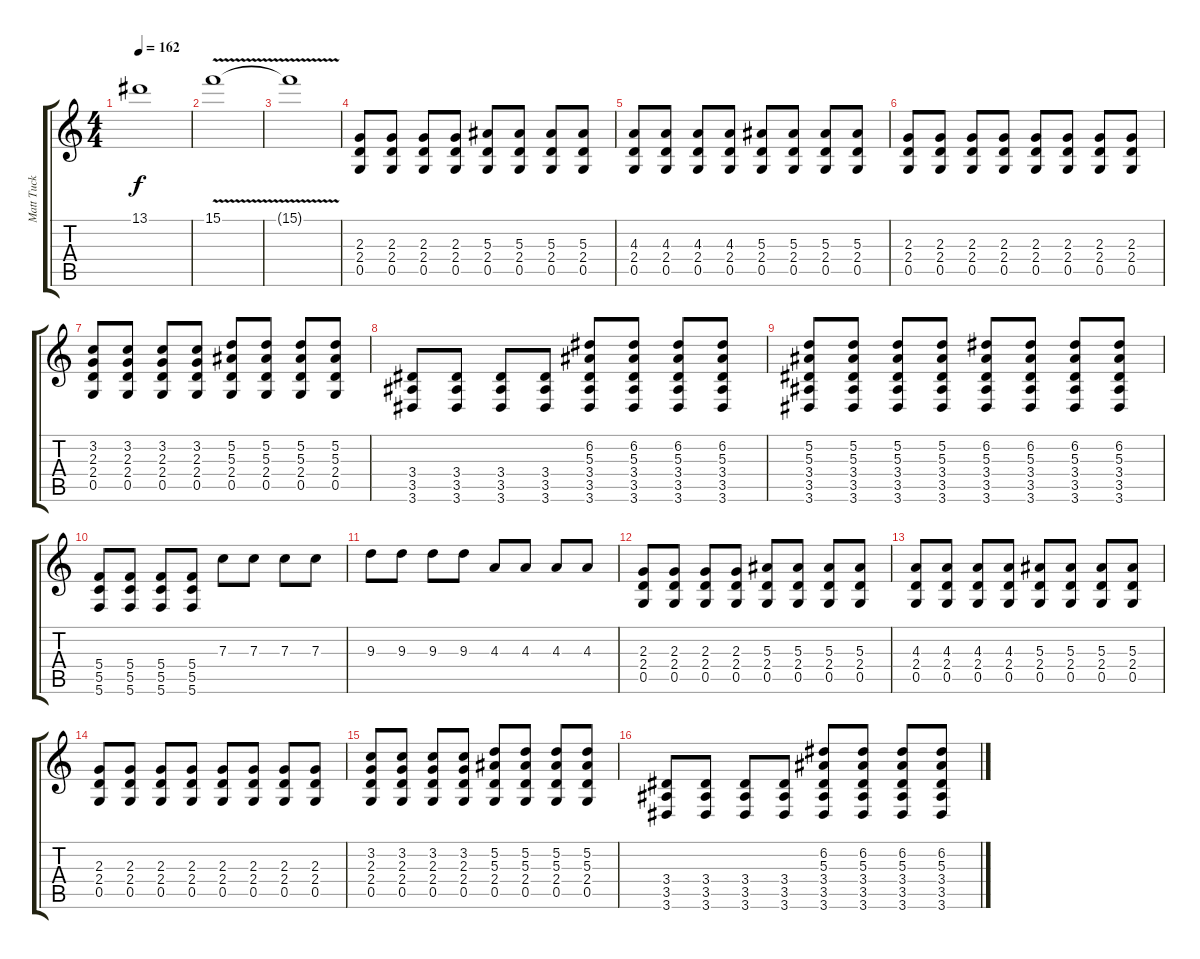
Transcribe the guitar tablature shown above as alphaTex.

\track ("Matt Tuck" "Matt Tuck") {instrument distortionguitar}
\staff {score tabs}
\tuning (D4 A3 F3 C3 G2 C2) {hide}
\ts (4 4)
\tempo 162
\clef g2
\ks c
13.1{t}.1{dy f} |
15.1{v}.1 |
15.1{t}.1 |
(2.3 2.4 0.5).8{volume 13} (2.3 2.4 0.5).8 (2.3 2.4 0.5).8 (2.3 2.4 0.5).8 (5.3 2.4 0.5).8 (5.3 2.4 0.5).8 (5.3 2.4 0.5).8 (5.3 2.4 0.5).8 |
(4.3 2.4 0.5).8{instrument distortionguitar} (4.3 2.4 0.5).8 (4.3 2.4 0.5).8 (4.3 2.4 0.5).8 (5.3 2.4 0.5).8 (5.3 2.4 0.5).8 (5.3 2.4 0.5).8 (5.3 2.4 0.5).8 |
(2.3 2.4 0.5).8{instrument distortionguitar} (2.3 2.4 0.5).8 (2.3 2.4 0.5).8 (2.3 2.4 0.5).8 (2.3 2.4 0.5).8 (2.3 2.4 0.5).8 (2.3 2.4 0.5).8 (2.3 2.4 0.5).8 |
(3.2 2.3 2.4 0.5).8{instrument distortionguitar} (3.2 2.3 2.4 0.5).8 (3.2 2.3 2.4 0.5).8 (3.2 2.3 2.4 0.5).8 (5.2 5.3 2.4 0.5).8 (5.2 5.3 2.4 0.5).8 (5.2 5.3 2.4 0.5).8 (5.2 5.3 2.4 0.5).8 |
(3.4 3.5 3.6).8 (3.4 3.5 3.6).8 (3.4 3.5 3.6).8 (3.4 3.5 3.6).8 (6.2 5.3 3.4 3.5 3.6).8 (6.2 5.3 3.4 3.5 3.6).8 (6.2 5.3 3.4 3.5 3.6).8 (6.2 5.3 3.4 3.5 3.6).8 |
(5.2 5.3 3.4 3.5 3.6).8 (5.2 5.3 3.4 3.5 3.6).8 (5.2 5.3 3.4 3.5 3.6).8 (5.2 5.3 3.4 3.5 3.6).8 (6.2 5.3 3.4 3.5 3.6).8 (6.2 5.3 3.4 3.5 3.6).8 (6.2 5.3 3.4 3.5 3.6).8 (6.2 5.3 3.4 3.5 3.6).8 |
(5.4 5.5 5.6).8 (5.4 5.5 5.6).8 (5.4 5.5 5.6).8 (5.4 5.5 5.6).8 7.3.8 7.3.8 7.3.8 7.3.8 |
9.3.8 9.3.8 9.3.8 9.3.8 4.3.8 4.3.8 4.3.8 4.3.8 |
(2.3 2.4 0.5).8{volume 13} (2.3 2.4 0.5).8 (2.3 2.4 0.5).8 (2.3 2.4 0.5).8 (5.3 2.4 0.5).8 (5.3 2.4 0.5).8 (5.3 2.4 0.5).8 (5.3 2.4 0.5).8 |
(4.3 2.4 0.5).8{instrument distortionguitar} (4.3 2.4 0.5).8 (4.3 2.4 0.5).8 (4.3 2.4 0.5).8 (5.3 2.4 0.5).8 (5.3 2.4 0.5).8 (5.3 2.4 0.5).8 (5.3 2.4 0.5).8 |
(2.3 2.4 0.5).8{instrument distortionguitar} (2.3 2.4 0.5).8 (2.3 2.4 0.5).8 (2.3 2.4 0.5).8 (2.3 2.4 0.5).8 (2.3 2.4 0.5).8 (2.3 2.4 0.5).8 (2.3 2.4 0.5).8 |
(3.2 2.3 2.4 0.5).8{instrument distortionguitar} (3.2 2.3 2.4 0.5).8 (3.2 2.3 2.4 0.5).8 (3.2 2.3 2.4 0.5).8 (5.2 5.3 2.4 0.5).8 (5.2 5.3 2.4 0.5).8 (5.2 5.3 2.4 0.5).8 (5.2 5.3 2.4 0.5).8 |
(3.4 3.5 3.6).8 (3.4 3.5 3.6).8 (3.4 3.5 3.6).8 (3.4 3.5 3.6).8 (6.2 5.3 3.4 3.5 3.6).8 (6.2 5.3 3.4 3.5 3.6).8 (6.2 5.3 3.4 3.5 3.6).8 (6.2 5.3 3.4 3.5 3.6).8
